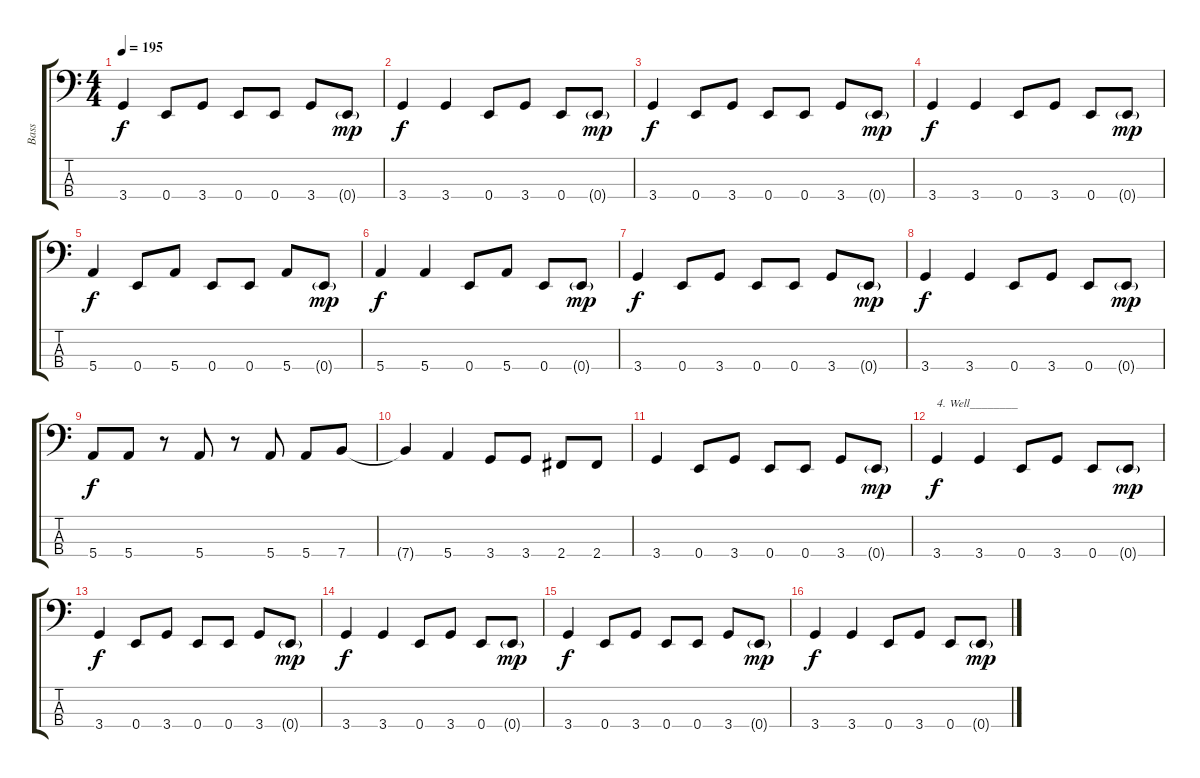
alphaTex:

\track ("Bass" "Bass") {instrument electricbassfinger}
\staff {score tabs}
\tuning (G2 D2 A1 E1) {hide}
\ts (4 4)
\tempo 195
\clef f4
\ks c
3.4.4{dy f} 0.4.8 3.4.8 0.4.8 0.4.8 3.4.8 0.4{g}.8{dy mp} |
3.4.4{dy f} 3.4.4 0.4.8 3.4.8 0.4.8 0.4{g}.8{dy mp} |
3.4.4{dy f} 0.4.8 3.4.8 0.4.8 0.4.8 3.4.8 0.4{g}.8{dy mp} |
3.4.4{dy f} 3.4.4 0.4.8 3.4.8 0.4.8 0.4{g}.8{dy mp} |
5.4.4{dy f} 0.4.8 5.4.8 0.4.8 0.4.8 5.4.8 0.4{g}.8{dy mp} |
5.4.4{dy f} 5.4.4 0.4.8 5.4.8 0.4.8 0.4{g}.8{dy mp} |
3.4.4{dy f} 0.4.8 3.4.8 0.4.8 0.4.8 3.4.8 0.4{g}.8{dy mp} |
3.4.4{dy f} 3.4.4 0.4.8 3.4.8 0.4.8 0.4{g}.8{dy mp} |
5.4.8{dy f} 5.4.8 r.8 5.4.8 r.8 5.4.8 5.4.8 7.4.8 |
7.4{t}.4 5.4.4 3.4.8 3.4.8 2.4.8 2.4.8 |
3.4.4 0.4.8 3.4.8 0.4.8 0.4.8 3.4.8 0.4{g}.8{dy mp} |
3.4.4{txt "4. Well________" dy f} 3.4.4 0.4.8 3.4.8 0.4.8 0.4{g}.8{dy mp} |
3.4.4{dy f} 0.4.8 3.4.8 0.4.8 0.4.8 3.4.8 0.4{g}.8{dy mp} |
3.4.4{dy f} 3.4.4 0.4.8 3.4.8 0.4.8 0.4{g}.8{dy mp} |
3.4.4{dy f} 0.4.8 3.4.8 0.4.8 0.4.8 3.4.8 0.4{g}.8{dy mp} |
3.4.4{dy f} 3.4.4 0.4.8 3.4.8 0.4.8 0.4{g}.8{dy mp}
